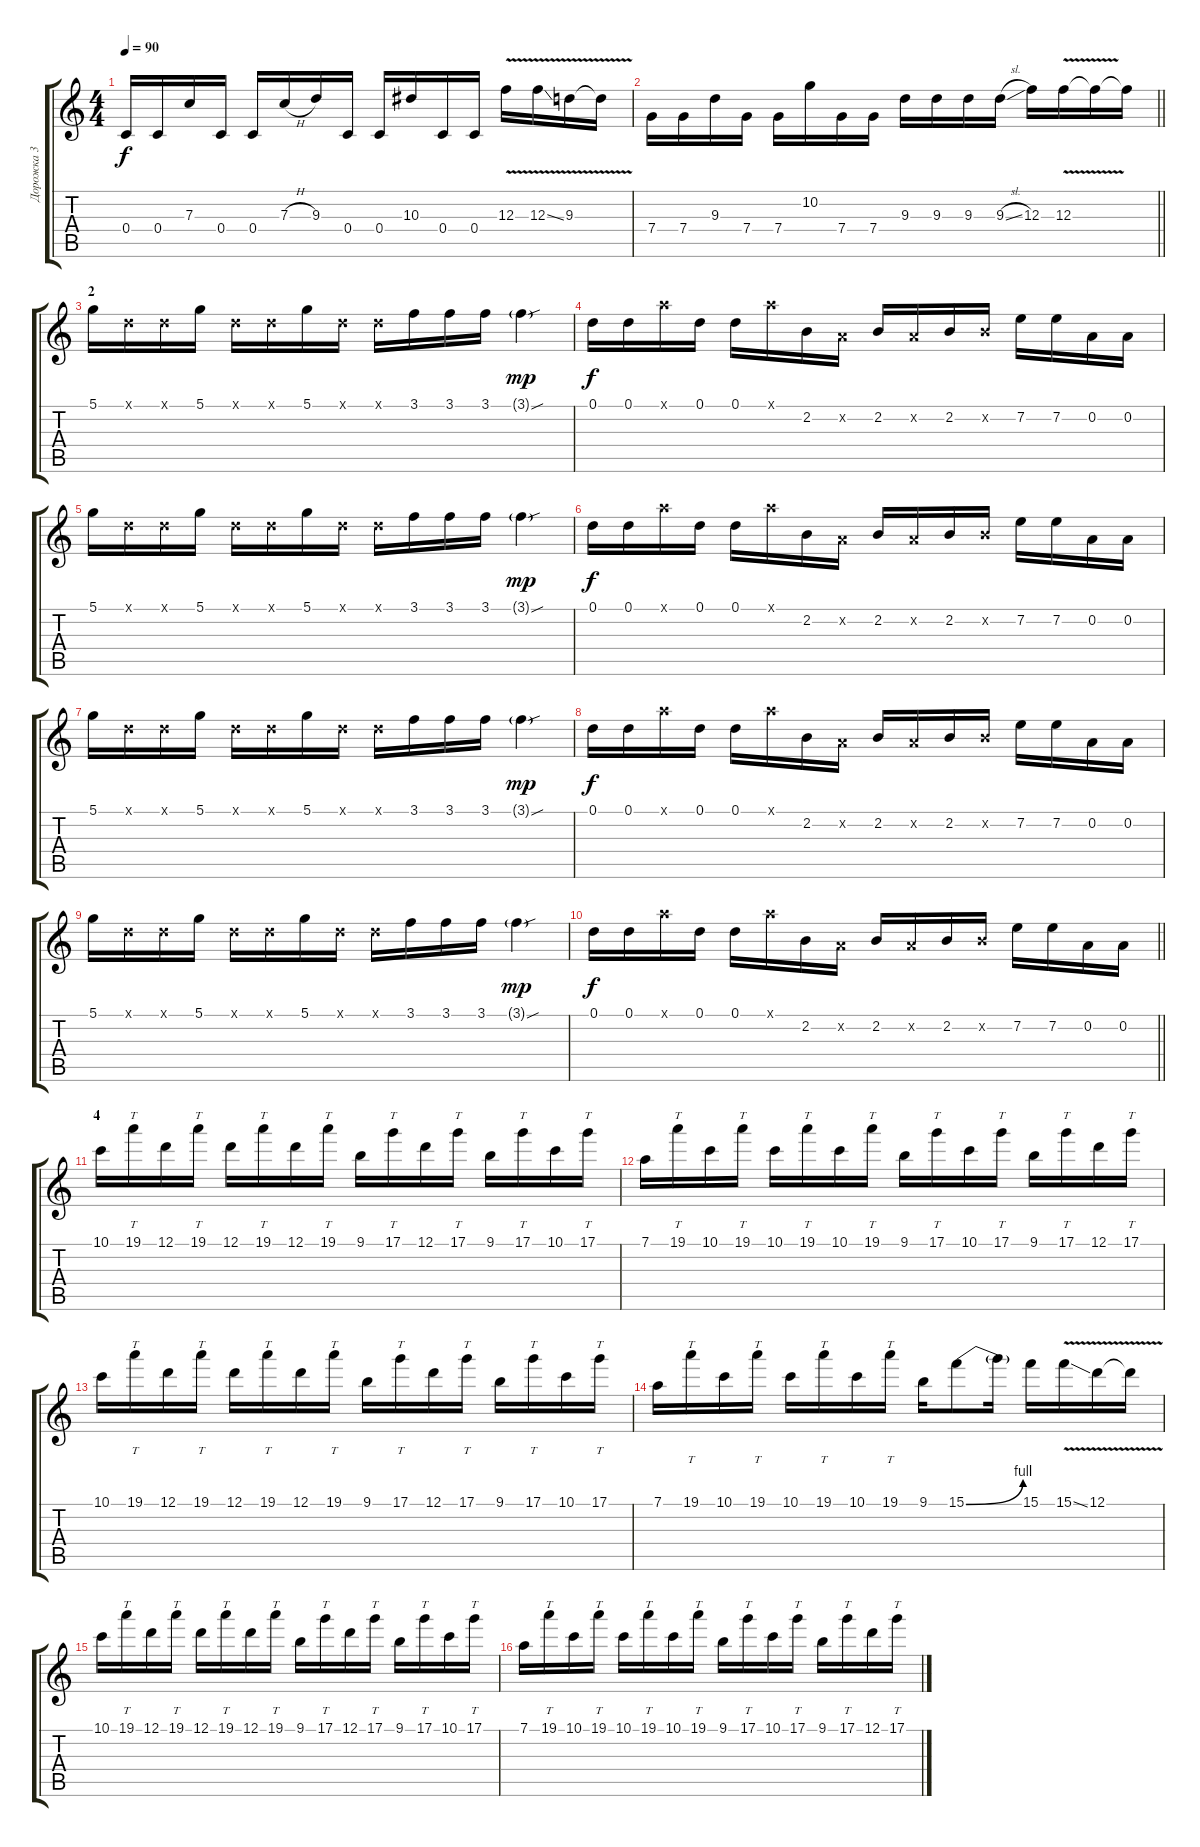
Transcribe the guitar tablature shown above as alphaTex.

\track ("Дорожка 3" "Дорожка 3") {instrument acousticguitarsteel}
\staff {score tabs}
\tuning (D4 A3 F3 C3 G2 D2) {hide}
\ts (4 4)
\tempo 90
\clef g2
\ks c
0.4.16{dy f} 0.4.16 7.3.16 0.4.16 0.4.16 7.3{h}.16 9.3.16 0.4.16 0.4.16 10.3.16 0.4.16 0.4.16 12.3{v}.16 12.3{v ss}.16 9.3{v}.16 9.3{v t}.16 |
\barLineRight lightlight
7.4.16 7.4.16 9.3.16 7.4.16 7.4.16 10.2.16 7.4.16 7.4.16 9.3.16 9.3.16 9.3.16 9.3{sl}.16 12.3.16 12.3{v}.16 12.3{t}.16 12.3{t}.16 |
\section ("" "2")
5.1.16{balance 13 instrument overdrivenguitar} 0.1{x}.16 0.1{x}.16 5.1.16 0.1{x}.16 0.1{x}.16 5.1.16 0.1{x}.16 0.1{x}.16 3.1.16 3.1.16 3.1.16 3.1{sou g}.4{dy mp} |
0.1.16{dy f} 0.1.16 7.1{x}.16 0.1.16 0.1.16 7.1{x}.16 2.2.16 0.2{x}.16 2.2.16 0.2{x}.16 2.2.16 2.2{x}.16 7.2.16 7.2.16 0.2.16 0.2.16 |
5.1.16{balance 13 instrument overdrivenguitar} 0.1{x}.16 0.1{x}.16 5.1.16 0.1{x}.16 0.1{x}.16 5.1.16 0.1{x}.16 0.1{x}.16 3.1.16 3.1.16 3.1.16 3.1{sou g}.4{dy mp} |
0.1.16{dy f} 0.1.16 7.1{x}.16 0.1.16 0.1.16 7.1{x}.16 2.2.16 0.2{x}.16 2.2.16 0.2{x}.16 2.2.16 2.2{x}.16 7.2.16 7.2.16 0.2.16 0.2.16 |
5.1.16{balance 13 instrument overdrivenguitar} 0.1{x}.16 0.1{x}.16 5.1.16 0.1{x}.16 0.1{x}.16 5.1.16 0.1{x}.16 0.1{x}.16 3.1.16 3.1.16 3.1.16 3.1{sou g}.4{dy mp} |
0.1.16{dy f} 0.1.16 7.1{x}.16 0.1.16 0.1.16 7.1{x}.16 2.2.16 0.2{x}.16 2.2.16 0.2{x}.16 2.2.16 2.2{x}.16 7.2.16 7.2.16 0.2.16 0.2.16 |
5.1.16{balance 13 instrument overdrivenguitar} 0.1{x}.16 0.1{x}.16 5.1.16 0.1{x}.16 0.1{x}.16 5.1.16 0.1{x}.16 0.1{x}.16 3.1.16 3.1.16 3.1.16 3.1{sou g}.4{dy mp} |
\barLineRight lightlight
0.1.16{dy f} 0.1.16 7.1{x}.16 0.1.16 0.1.16 7.1{x}.16 2.2.16 0.2{x}.16 2.2.16 0.2{x}.16 2.2.16 2.2{x}.16 7.2.16 7.2.16 0.2.16 0.2.16 |
\section ("" "4")
10.1.16 19.1.16{tt} 12.1.16 19.1.16{tt} 12.1.16 19.1.16{tt} 12.1.16 19.1.16{tt} 9.1.16 17.1.16{tt} 12.1.16 17.1.16{tt} 9.1.16 17.1.16{tt} 10.1.16 17.1.16{tt} |
7.1.16 19.1.16{tt} 10.1.16 19.1.16{tt} 10.1.16 19.1.16{tt} 10.1.16 19.1.16{tt} 9.1.16 17.1.16{tt} 10.1.16 17.1.16{tt} 9.1.16 17.1.16{tt} 12.1.16 17.1.16{tt} |
10.1.16 19.1.16{tt} 12.1.16 19.1.16{tt} 12.1.16 19.1.16{tt} 12.1.16 19.1.16{tt} 9.1.16 17.1.16{tt} 12.1.16 17.1.16{tt} 9.1.16 17.1.16{tt} 10.1.16 17.1.16{tt} |
7.1.16 19.1.16{tt} 10.1.16 19.1.16{tt} 10.1.16 19.1.16{tt} 10.1.16 19.1.16{tt} 9.1.16 15.1{be (bend 0 0 60 4)}.8 15.1{t}.16 15.1.16 15.1{v ss}.16 12.1{v}.16 12.1{t}.16 |
10.1.16 19.1.16{tt} 12.1.16 19.1.16{tt} 12.1.16 19.1.16{tt} 12.1.16 19.1.16{tt} 9.1.16 17.1.16{tt} 12.1.16 17.1.16{tt} 9.1.16 17.1.16{tt} 10.1.16 17.1.16{tt} |
7.1.16 19.1.16{tt} 10.1.16 19.1.16{tt} 10.1.16 19.1.16{tt} 10.1.16 19.1.16{tt} 9.1.16 17.1.16{tt} 10.1.16 17.1.16{tt} 9.1.16 17.1.16{tt} 12.1.16 17.1.16{tt}
